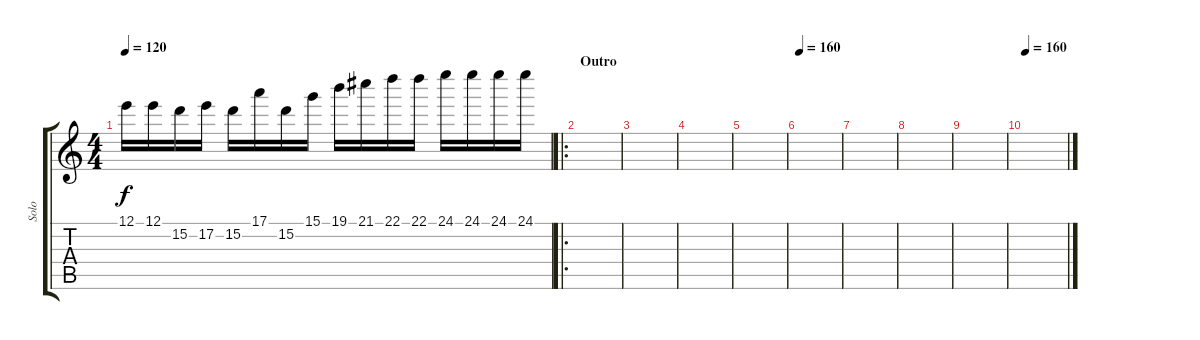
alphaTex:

\track ("Solo" "Solo") {instrument distortionguitar}
\staff {score tabs}
\tuning (E4 B3 G3 D3 A2 E2) {hide}
\ts (4 4)
\tempo 120
\clef g2
\ks c
12.1.16{dy f} 12.1.16 15.2.16 17.2.16 15.2.16 17.1.16 15.2.16 15.1.16 19.1.16 21.1.16 22.1.16 22.1.16 24.1.16 24.1.16 24.1.16 24.1.16 |
\ro
\section ("" "Outro ")
|
|
|
|
\tempo 160
|
|
|
|
\tempo 160
